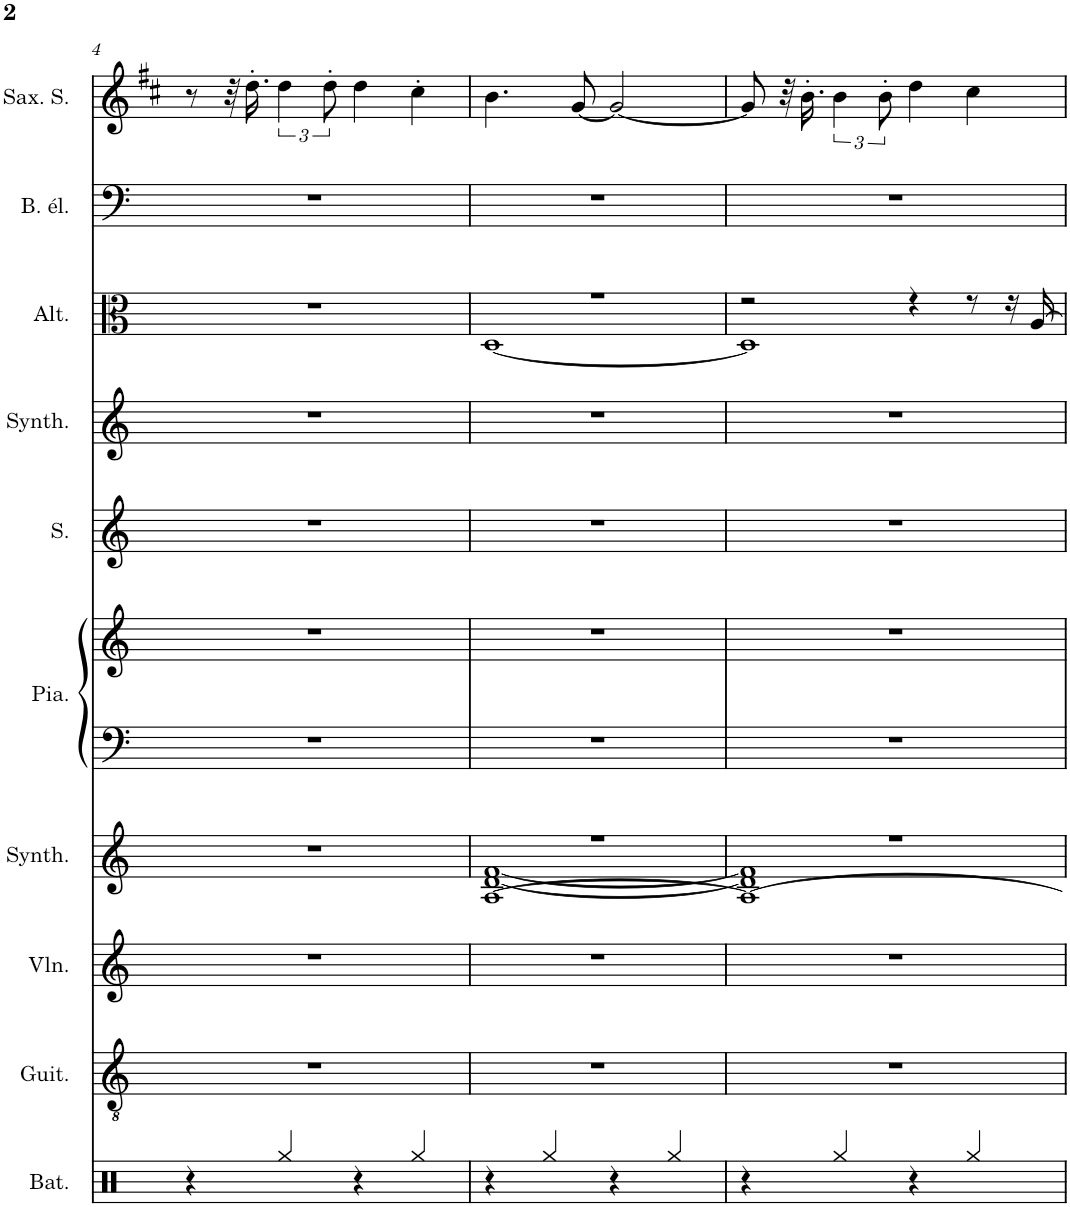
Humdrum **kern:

**kern	**kern	**kern	**kern	**kern	**kern	**kern	**kern	**kern	**kern	**kern
*part10	*part9	*part8	*part7	*part6	*part6	*part5	*part4	*part3	*part2	*part1
*staff11	*staff10	*staff9	*staff8	*staff7	*staff6	*staff5	*staff4	*staff3	*staff2	*staff1
*I"Batterie, DRUMS	*I"Guitare acoustique, STEEL GTR	*I"Violon, PIZZICATO	*I"Synthétiseur d'instruments à cordes, SYN STRING	*I"Piano, A.PIANO	*	*I"Soprano, CHOIR AAHS	*I"Synthétiseur d'instruments à cordes, SYN STRING	*I"Altos, STRINGS	*I"Basse électrique à 5 cordes, FINGERDBAS	*I"Saxophone Soprano
*I'Bat.	*I'Guit.	*I'Vln.	*I'Synth.	*I'Pia.	*	*I'S.	*I'Synth.	*I'Alt.	*I'B. él.	*I'Sax. S.
!!LO:PB:g=z
*clefX	*clefGv2	*clefG2	*clefG2	*clefF4	*clefG2	*clefG2	*clefG2	*clefC3	*clefF4	*clefG2
*	*	*	*	*	*	*	*	*	*Trd7c12	*Trd1c2
*k[]	*k[]	*k[]	*k[]	*k[]	*k[]	*k[]	*k[]	*k[]	*k[]	*k[f#c#]
*M4/4	*M4/4	*M4/4	*M4/4	*M4/4	*M4/4	*M4/4	*M4/4	*M4/4	*M4/4	*M4/4
=4	=4	=4	=4	=4	=4	=4	=4	=4	=4	=4
4r	1r	1r	1r	1r	1r	1r	1r	1r	1r	8r
.	.	.	.	.	.	.	.	.	.	32r
.	.	.	.	.	.	.	.	.	.	16.dd'\
4Rgg/	.	.	.	.	.	.	.	.	.	6dd\
.	.	.	.	.	.	.	.	.	.	12dd'\
4r	.	.	.	.	.	.	.	.	.	4dd\
4Rgg/	.	.	.	.	.	.	.	.	.	4cc#'\
=5	=5	=5	=5	=5	=5	=5	=5	=5	=5	=5
*	*	*	*^	*	*	*	*	*^	*	*
*	*	*	*	*^	*	*	*	*	*	*	*	*
4r	1r	1r	1r	[1d [1f	[1A	1r	1r	1r	1r	1r	[1D	1r	4.b\
4Rgg/	.	.	.	.	.	.	.	.	.	.	.	.	.
.	.	.	.	.	.	.	.	.	.	.	.	.	[8g/
4r	.	.	.	.	.	.	.	.	.	.	.	.	2g/_
4Rgg/	.	.	.	.	.	.	.	.	.	.	.	.	.
=6	=6	=6	=6	=6	=6	=6	=6	=6	=6	=6	=6	=6	=6
4r	1r	1r	1r	1d] 1f]	1A_	1r	1r	1r	1r	2r	1D]	1r	8g/]
.	.	.	.	.	.	.	.	.	.	.	.	.	32r
.	.	.	.	.	.	.	.	.	.	.	.	.	16.b'\
4Rgg/	.	.	.	.	.	.	.	.	.	.	.	.	6b\
.	.	.	.	.	.	.	.	.	.	.	.	.	12b'\
4r	.	.	.	.	.	.	.	.	.	4r	.	.	4dd\
4Rgg/	.	.	.	.	.	.	.	.	.	8r	.	.	4cc#\
.	.	.	.	.	.	.	.	.	.	16r	.	.	.
.	.	.	.	.	.	.	.	.	.	[16A/	.	.	.
*	*	*	*v	*v	*v	*	*	*	*	*v	*v	*	*
=	=	=	=	=	=	=	=	=	=	=
*-	*-	*-	*-	*-	*-	*-	*-	*-	*-	*-
